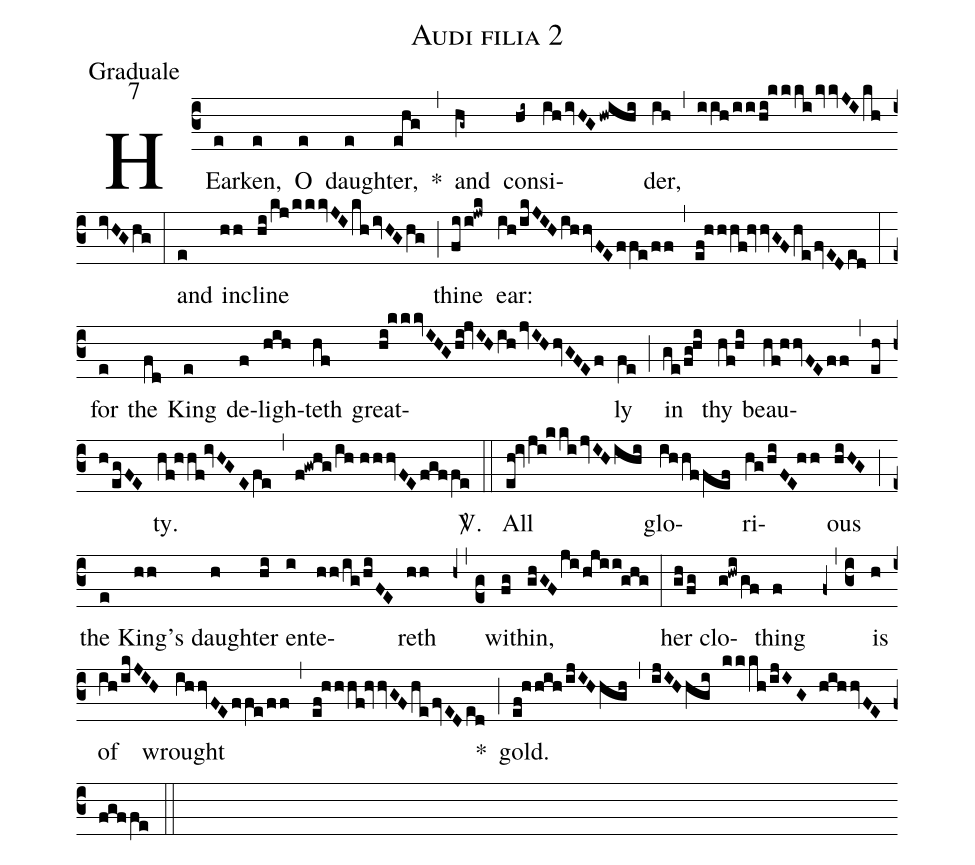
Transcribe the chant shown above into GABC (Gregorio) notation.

name:Audi filia 2;
office-part:Graduale;
mode:7;
%%
(c3) HEar(e)ken,(e) O(e) daugh(e)ter,(ehg) *(,) and(hg~) con(hi~)si(ih/ivHG/hwihi)der,(ih) (,) (iih/ii/hi!kkki/kvvJI/kh/ivHG/hg) (:) and(e) in(hh)cline(hi/kj/kkkvJI/kh/ivHG/hg) (;) thine(fii!jwk) ear:(ih/ikJIH/ihhvFE/ffe/ff) (,) (ef!hhhf!hvvGF/he/fvED/ed) (:) for(e) the(fd) King(e) de(f)ligh(hih)teth(hf) great(hi!kkkvIHG/hi!jvIH/ih/jvIH/hvGFEf)ly(fe) (;) in(ge/fg!hi) thy(hf!hi) beau(hf!hhvFEff,ehh/egFE)ty.(hf!hhf!ivHGEfe) (,) (f!gwhg/ih//hhhvFE/fgffe) <sp>V/</sp>.(::) All(eh!iv/ji!kki/jvIH/ihi) glo(ihhffef)ri(hg/hiFE!hh)ous(hiHG) (;) the(e) King's(hh) daugh(h)ter(hi) en(i)te(hh/ig/hiFE)reth(hh) (z0,c2) with(fg)in,(ghGF/ji/hjii!ghg) (:) her(gh/fg) clo(g!hwi/gf)thing(f) (z0,c3) is(h) of(ih/ikJIH) wrought(ihhvFE/ffe/ff) (,) (ef!hhhf!hvvGF/he/fvED/ed) *(;) gold.(ef!hhih/ijIHhgh) (,) (ijIHhgi kkkh/ijIG hihhvFE/fgffe) (::)
